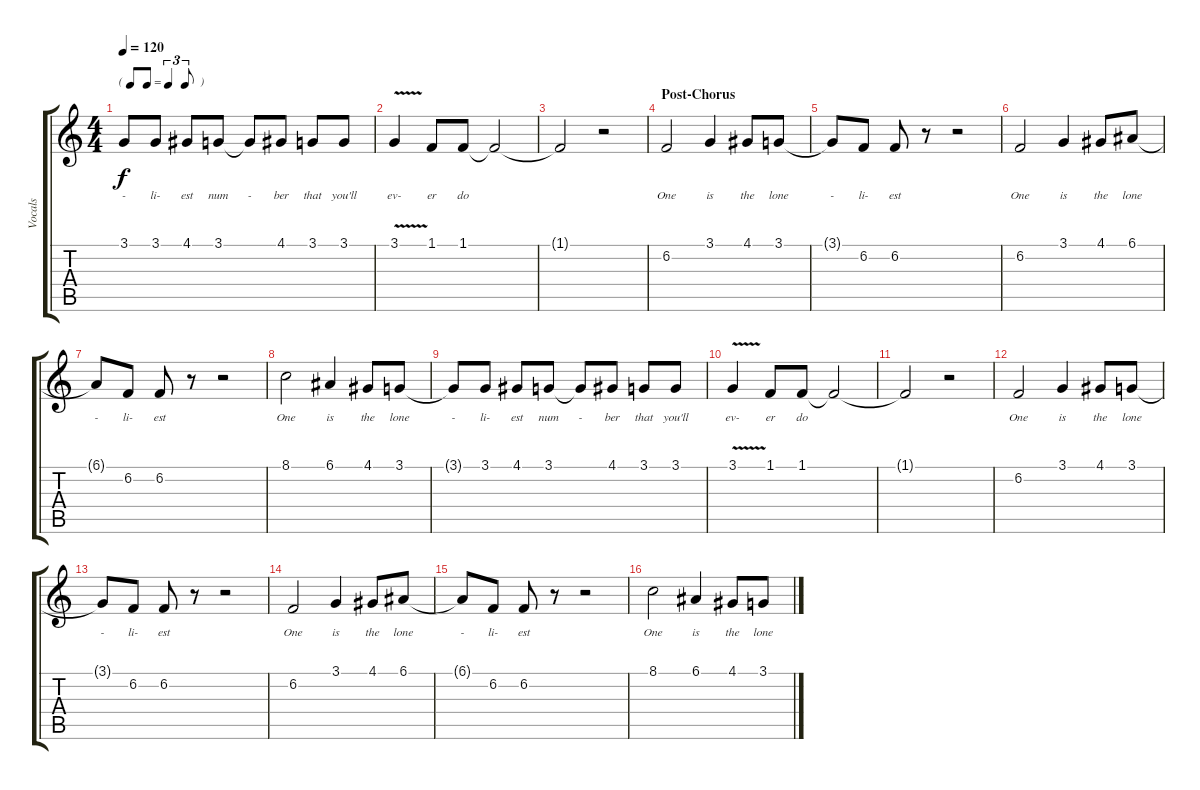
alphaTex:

\track ("Vocals" "Vocals") {instrument voiceoohs}
\staff {score tabs}
\tuning (E4 B3 G3 D3 A2 E2) {hide}
\ts (4 4)
\tf triplet8th
\tempo 120
\clef g2
\ks c
3.1{t}.8{lyrics (0 "-") lyrics (1 "") lyrics (2 "") lyrics (3 "") lyrics (4 "") dy f} 3.1.8{lyrics (0 "li-") lyrics (1 "") lyrics (2 "") lyrics (3 "") lyrics (4 "")} 4.1.8{lyrics (0 "est") lyrics (1 "") lyrics (2 "") lyrics (3 "") lyrics (4 "")} 3.1.8{lyrics (0 "num") lyrics (1 "") lyrics (2 "") lyrics (3 "") lyrics (4 "")} 3.1{t}.8{lyrics (0 "-") lyrics (1 "") lyrics (2 "") lyrics (3 "") lyrics (4 "")} 4.1.8{lyrics (0 "ber") lyrics (1 "") lyrics (2 "") lyrics (3 "") lyrics (4 "")} 3.1.8{lyrics (0 "that") lyrics (1 "") lyrics (2 "") lyrics (3 "") lyrics (4 "")} 3.1.8{lyrics (0 "you'll") lyrics (1 "") lyrics (2 "") lyrics (3 "") lyrics (4 "")} |
3.1{v}.4{lyrics (0 "ev-") lyrics (1 "") lyrics (2 "") lyrics (3 "") lyrics (4 "")} 1.1.8{lyrics (0 "er") lyrics (1 "") lyrics (2 "") lyrics (3 "") lyrics (4 "")} 1.1.8{lyrics (0 "do") lyrics (1 "") lyrics (2 "") lyrics (3 "") lyrics (4 "")} 1.1{t}.2{lyrics (0 "") lyrics (1 "") lyrics (2 "") lyrics (3 "") lyrics (4 "")} |
1.1{t}.2{lyrics (0 "") lyrics (1 "") lyrics (2 "") lyrics (3 "") lyrics (4 "")} r.2 |
\section ("" "Post-Chorus")
6.2.2{lyrics (0 "One") lyrics (1 "") lyrics (2 "") lyrics (3 "") lyrics (4 "")} 3.1.4{lyrics (0 "is") lyrics (1 "") lyrics (2 "") lyrics (3 "") lyrics (4 "")} 4.1.8{lyrics (0 "the") lyrics (1 "") lyrics (2 "") lyrics (3 "") lyrics (4 "")} 3.1.8{lyrics (0 "lone") lyrics (1 "") lyrics (2 "") lyrics (3 "") lyrics (4 "")} |
3.1{t}.8{lyrics (0 "-") lyrics (1 "") lyrics (2 "") lyrics (3 "") lyrics (4 "")} 6.2.8{lyrics (0 "li-") lyrics (1 "") lyrics (2 "") lyrics (3 "") lyrics (4 "")} 6.2.8{lyrics (0 "est") lyrics (1 "") lyrics (2 "") lyrics (3 "") lyrics (4 "")} r.8 r.2 |
6.2.2{lyrics (0 "One") lyrics (1 "") lyrics (2 "") lyrics (3 "") lyrics (4 "")} 3.1.4{lyrics (0 "is") lyrics (1 "") lyrics (2 "") lyrics (3 "") lyrics (4 "")} 4.1.8{lyrics (0 "the") lyrics (1 "") lyrics (2 "") lyrics (3 "") lyrics (4 "")} 6.1.8{lyrics (0 "lone") lyrics (1 "") lyrics (2 "") lyrics (3 "") lyrics (4 "")} |
6.1{t}.8{lyrics (0 "-") lyrics (1 "") lyrics (2 "") lyrics (3 "") lyrics (4 "")} 6.2.8{lyrics (0 "li-") lyrics (1 "") lyrics (2 "") lyrics (3 "") lyrics (4 "")} 6.2.8{lyrics (0 "est") lyrics (1 "") lyrics (2 "") lyrics (3 "") lyrics (4 "")} r.8 r.2 |
8.1.2{lyrics (0 "One") lyrics (1 "") lyrics (2 "") lyrics (3 "") lyrics (4 "")} 6.1.4{lyrics (0 "is") lyrics (1 "") lyrics (2 "") lyrics (3 "") lyrics (4 "")} 4.1.8{lyrics (0 "the") lyrics (1 "") lyrics (2 "") lyrics (3 "") lyrics (4 "")} 3.1.8{lyrics (0 "lone") lyrics (1 "") lyrics (2 "") lyrics (3 "") lyrics (4 "")} |
3.1{t}.8{lyrics (0 "-") lyrics (1 "") lyrics (2 "") lyrics (3 "") lyrics (4 "")} 3.1.8{lyrics (0 "li-") lyrics (1 "") lyrics (2 "") lyrics (3 "") lyrics (4 "")} 4.1.8{lyrics (0 "est") lyrics (1 "") lyrics (2 "") lyrics (3 "") lyrics (4 "")} 3.1.8{lyrics (0 "num") lyrics (1 "") lyrics (2 "") lyrics (3 "") lyrics (4 "")} 3.1{t}.8{lyrics (0 "-") lyrics (1 "") lyrics (2 "") lyrics (3 "") lyrics (4 "")} 4.1.8{lyrics (0 "ber") lyrics (1 "") lyrics (2 "") lyrics (3 "") lyrics (4 "")} 3.1.8{lyrics (0 "that") lyrics (1 "") lyrics (2 "") lyrics (3 "") lyrics (4 "")} 3.1.8{lyrics (0 "you'll") lyrics (1 "") lyrics (2 "") lyrics (3 "") lyrics (4 "")} |
3.1{v}.4{lyrics (0 "ev-") lyrics (1 "") lyrics (2 "") lyrics (3 "") lyrics (4 "")} 1.1.8{lyrics (0 "er") lyrics (1 "") lyrics (2 "") lyrics (3 "") lyrics (4 "")} 1.1.8{lyrics (0 "do") lyrics (1 "") lyrics (2 "") lyrics (3 "") lyrics (4 "")} 1.1{t}.2{lyrics (0 "") lyrics (1 "") lyrics (2 "") lyrics (3 "") lyrics (4 "")} |
1.1{t}.2{lyrics (0 "") lyrics (1 "") lyrics (2 "") lyrics (3 "") lyrics (4 "")} r.2 |
6.2.2{lyrics (0 "One") lyrics (1 "") lyrics (2 "") lyrics (3 "") lyrics (4 "")} 3.1.4{lyrics (0 "is") lyrics (1 "") lyrics (2 "") lyrics (3 "") lyrics (4 "")} 4.1.8{lyrics (0 "the") lyrics (1 "") lyrics (2 "") lyrics (3 "") lyrics (4 "")} 3.1.8{lyrics (0 "lone") lyrics (1 "") lyrics (2 "") lyrics (3 "") lyrics (4 "")} |
3.1{t}.8{lyrics (0 "-") lyrics (1 "") lyrics (2 "") lyrics (3 "") lyrics (4 "")} 6.2.8{lyrics (0 "li-") lyrics (1 "") lyrics (2 "") lyrics (3 "") lyrics (4 "")} 6.2.8{lyrics (0 "est") lyrics (1 "") lyrics (2 "") lyrics (3 "") lyrics (4 "")} r.8 r.2 |
6.2.2{lyrics (0 "One") lyrics (1 "") lyrics (2 "") lyrics (3 "") lyrics (4 "")} 3.1.4{lyrics (0 "is") lyrics (1 "") lyrics (2 "") lyrics (3 "") lyrics (4 "")} 4.1.8{lyrics (0 "the") lyrics (1 "") lyrics (2 "") lyrics (3 "") lyrics (4 "")} 6.1.8{lyrics (0 "lone") lyrics (1 "") lyrics (2 "") lyrics (3 "") lyrics (4 "")} |
6.1{t}.8{lyrics (0 "-") lyrics (1 "") lyrics (2 "") lyrics (3 "") lyrics (4 "")} 6.2.8{lyrics (0 "li-") lyrics (1 "") lyrics (2 "") lyrics (3 "") lyrics (4 "")} 6.2.8{lyrics (0 "est") lyrics (1 "") lyrics (2 "") lyrics (3 "") lyrics (4 "")} r.8 r.2 |
8.1.2{lyrics (0 "One") lyrics (1 "") lyrics (2 "") lyrics (3 "") lyrics (4 "")} 6.1.4{lyrics (0 "is") lyrics (1 "") lyrics (2 "") lyrics (3 "") lyrics (4 "")} 4.1.8{lyrics (0 "the") lyrics (1 "") lyrics (2 "") lyrics (3 "") lyrics (4 "")} 3.1.8{lyrics (0 "lone") lyrics (1 "") lyrics (2 "") lyrics (3 "") lyrics (4 "")}
